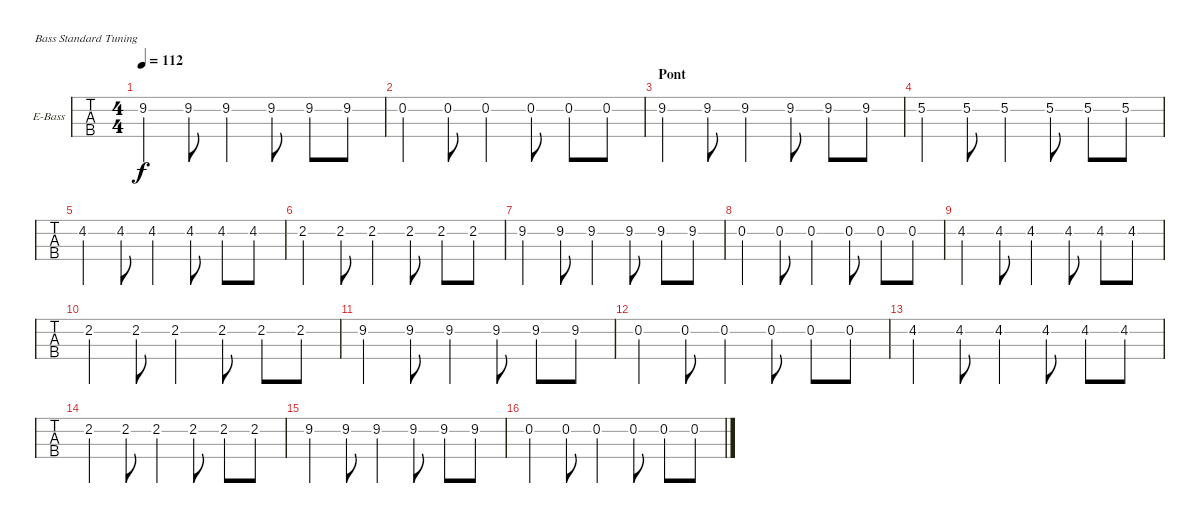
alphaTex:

\defaultSystemsLayout 4
\bracketExtendMode groupsimilarinstruments
\firstSystemTrackNameOrientation horizontal
\otherSystemsTrackNameOrientation horizontal
\track ("Electric Bass" "E-Bass") {instrument electricbassfinger}
\staff {tabs}
\tuning (G2 D2 A1 E1)
\ts (4 4)
\tempo 112
\clef f4
\ks c
9.2.4{dy f} 9.2.8 9.2.4 9.2.8 9.2.8 9.2.8 |
0.2.4 0.2.8 0.2.4 0.2.8 0.2.8 0.2.8 |
\section ("" "Pont")
9.2.4 9.2.8 9.2.4 9.2.8 9.2.8 9.2.8 |
5.2.4 5.2.8 5.2.4 5.2.8 5.2.8 5.2.8 |
4.2.4 4.2.8 4.2.4 4.2.8 4.2.8 4.2.8 |
2.2.4 2.2.8 2.2.4 2.2.8 2.2.8 2.2.8 |
9.2.4 9.2.8 9.2.4 9.2.8 9.2.8 9.2.8 |
0.2.4 0.2.8 0.2.4 0.2.8 0.2.8 0.2.8 |
4.2.4 4.2.8 4.2.4 4.2.8 4.2.8 4.2.8 |
2.2.4 2.2.8 2.2.4 2.2.8 2.2.8 2.2.8 |
9.2.4 9.2.8 9.2.4 9.2.8 9.2.8 9.2.8 |
0.2.4 0.2.8 0.2.4 0.2.8 0.2.8 0.2.8 |
4.2.4 4.2.8 4.2.4 4.2.8 4.2.8 4.2.8 |
2.2.4 2.2.8 2.2.4 2.2.8 2.2.8 2.2.8 |
9.2.4 9.2.8 9.2.4 9.2.8 9.2.8 9.2.8 |
0.2.4 0.2.8 0.2.4 0.2.8 0.2.8 0.2.8
